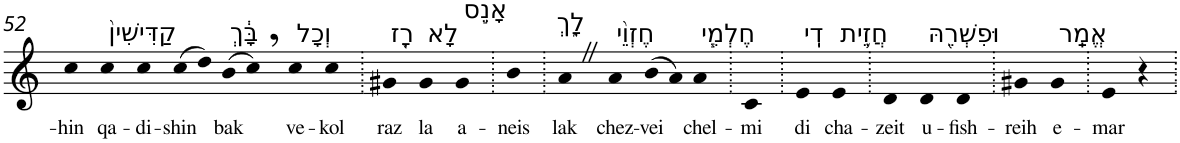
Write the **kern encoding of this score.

**kern	**text
*part1	*part1
*staff1	*staff1
*I"Piano	*
*I'Pno	*
!!LO:PB:g=z
*clefG2	*
*k[]	*
=52	=52
!	!LO:LY:b
4cc	-hin
!LO:TX:a:t=קַדִּישִׁין֙	!
!	!LO:LY:b
4cc	qa-
!	!LO:LY:b
4cc	-di-
!	!LO:LY:b
(>8cc	-shin
8dd)	.
!LO:TX:a:t=בָּ֔ךְ	!
!	!LO:LY:b
(>8b	bak
8cc,)	.
!LO:TX:a:t=וְכָל	!
!	!LO:LY:b
4cc	ve-
!	!LO:LY:b
4cc	-kol
=53.	=53.
!LO:TX:a:t=רָ֖ז	!
!	!LO:LY:b
4g#X	raz
!LO:TX:a:t=לָא	!
!	!LO:LY:b
4g#	la
!LO:TX:a:t=אָנֵ֣ס	!
!	!LO:LY:b
4g#	a-
=54.	=54.
!	!LO:LY:b
4b	-neis
=55.	=55.
!LO:TX:a:t=לָ֑ךְ	!
!	!LO:LY:b
4aZ	lak
!LO:TX:a:t=חֶזְוֵ֨י	!
!	!LO:LY:b
4a	chez-
!	!LO:LY:b
(>8b	-vei
8a)	.
!LO:TX:a:t=חֶלְמִ֧י	!
!	!LO:LY:b
4a	chel-
=56.	=56.
!	!LO:LY:b
4c	-mi
=57.	=57.
!LO:TX:a:t=דִֽי	!
!	!LO:LY:b
4e	di
!LO:TX:a:t=חֲזֵ֛ית	!
!	!LO:LY:b
4e	cha-
=58.	=58.
!	!LO:LY:b
4d	-zeit
!LO:TX:a:t=וּפִשְׁרֵ֖הּ	!
!	!LO:LY:b
4d	u-
!	!LO:LY:b
4d	-fish-
=59.	=59.
!	!LO:LY:b
4g#X	-reih
!LO:TX:a:t=אֱמַֽר	!
!	!LO:LY:b
4g#	e-
=60.	=60.
!	!LO:LY:b
4e	-mar
4r	.
=.	=.
*-	*-
